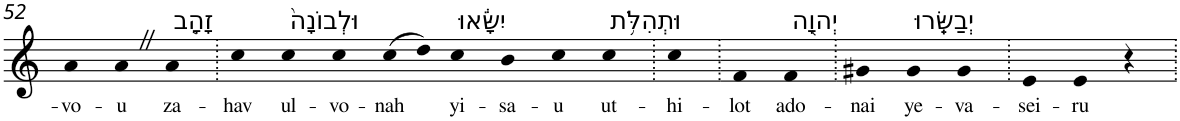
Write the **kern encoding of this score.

**kern	**text
*part1	*part1
*staff1	*staff1
*I"Piano	*
*I'Pno	*
!!LO:PB:g=z
*clefG2	*
*k[]	*
=52	=52
!	!LO:LY:b
4a	-vo-
!	!LO:LY:b
4aZ	-u
!LO:TX:a:t=זָהָ֤ב	!
!	!LO:LY:b
4a	za-
=53.	=53.
!	!LO:LY:b
4cc	-hav
!LO:TX:a:t=וּלְבוֹנָה֙	!
!	!LO:LY:b
4cc	ul-
!	!LO:LY:b
4cc	-vo-
!	!LO:LY:b
(8cc	-nah
8dd)	.
!LO:TX:a:t=יִשָּׂ֔אוּ	!
!	!LO:LY:b
4cc	yi-
!	!LO:LY:b
4b	-sa-
!	!LO:LY:b
4cc	-u
!LO:TX:a:t=וּתְהִלֹּ֥ת	!
!	!LO:LY:b
4cc	ut-
=54.	=54.
!	!LO:LY:b
4cc	-hi-
=55.	=55.
!	!LO:LY:b
4f	-lot
!LO:TX:a:t=יְהוָ֖ה	!
!	!LO:LY:b
4f	ado-
=56.	=56.
!	!LO:LY:b
4g#X	-nai
!LO:TX:a:t=יְבַשֵּֽׂרוּ	!
!	!LO:LY:b
4g#	ye-
!	!LO:LY:b
4g#	-va-
=57.	=57.
!	!LO:LY:b
4e	-sei-
!	!LO:LY:b
4e	-ru
4r	.
=.	=.
*-	*-
